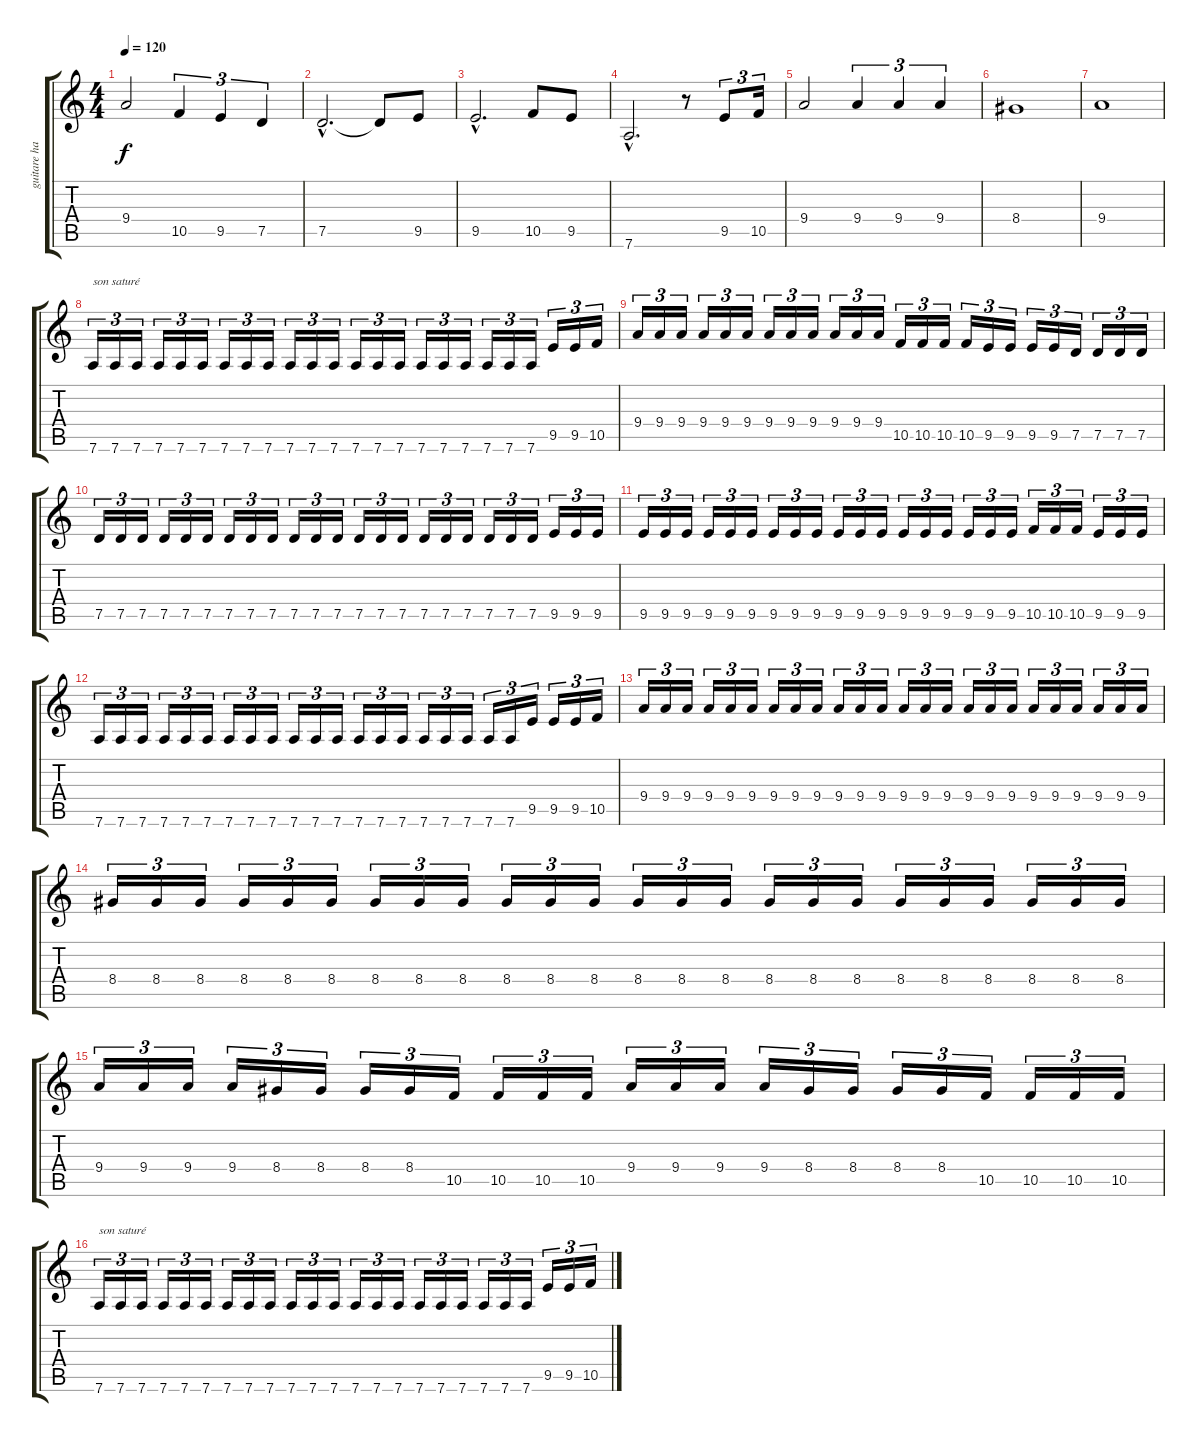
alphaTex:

\track ("guitare harmonisée et lead" "guitare ha") {instrument distortionguitar}
\staff {score tabs}
\tuning (D4 A3 F3 C3 G2 D2) {hide}
\ts (4 4)
\tempo 120
\clef g2
\ks c
9.4.2{dy f} 10.5.4{tu (3 2)} 9.5.4{tu (3 2)} 7.5.4{tu (3 2)} |
7.5{hac}.2{d} 7.5{t}.8 9.5.8 |
9.5{hac}.2{d} 10.5.8 9.5.8 |
7.6{hac}.2{d} r.8 9.5.8{tu (3 2)} 10.5.16{tu (3 2)} |
9.4.2 9.4.4{tu (3 2)} 9.4.4{tu (3 2)} 9.4.4{tu (3 2)} |
8.4.1 |
9.4.1 |
7.6.16{tu (3 2) txt "son saturé" instrument distortionguitar} 7.6.16{tu (3 2)} 7.6.16{tu (3 2)} 7.6.16{tu (3 2)} 7.6.16{tu (3 2)} 7.6.16{tu (3 2)} 7.6.16{tu (3 2)} 7.6.16{tu (3 2)} 7.6.16{tu (3 2)} 7.6.16{tu (3 2)} 7.6.16{tu (3 2)} 7.6.16{tu (3 2)} 7.6.16{tu (3 2)} 7.6.16{tu (3 2)} 7.6.16{tu (3 2)} 7.6.16{tu (3 2)} 7.6.16{tu (3 2)} 7.6.16{tu (3 2)} 7.6.16{tu (3 2)} 7.6.16{tu (3 2)} 7.6.16{tu (3 2)} 9.5.16{tu (3 2)} 9.5.16{tu (3 2)} 10.5.16{tu (3 2)} |
9.4.16{tu (3 2)} 9.4.16{tu (3 2)} 9.4.16{tu (3 2)} 9.4.16{tu (3 2)} 9.4.16{tu (3 2)} 9.4.16{tu (3 2)} 9.4.16{tu (3 2)} 9.4.16{tu (3 2)} 9.4.16{tu (3 2)} 9.4.16{tu (3 2)} 9.4.16{tu (3 2)} 9.4.16{tu (3 2)} 10.5.16{tu (3 2)} 10.5.16{tu (3 2)} 10.5.16{tu (3 2)} 10.5.16{tu (3 2)} 9.5.16{tu (3 2)} 9.5.16{tu (3 2)} 9.5.16{tu (3 2)} 9.5.16{tu (3 2)} 7.5.16{tu (3 2)} 7.5.16{tu (3 2)} 7.5.16{tu (3 2)} 7.5.16{tu (3 2)} |
7.5.16{tu (3 2)} 7.5.16{tu (3 2)} 7.5.16{tu (3 2)} 7.5.16{tu (3 2)} 7.5.16{tu (3 2)} 7.5.16{tu (3 2)} 7.5.16{tu (3 2)} 7.5.16{tu (3 2)} 7.5.16{tu (3 2)} 7.5.16{tu (3 2)} 7.5.16{tu (3 2)} 7.5.16{tu (3 2)} 7.5.16{tu (3 2)} 7.5.16{tu (3 2)} 7.5.16{tu (3 2)} 7.5.16{tu (3 2)} 7.5.16{tu (3 2)} 7.5.16{tu (3 2)} 7.5.16{tu (3 2)} 7.5.16{tu (3 2)} 7.5.16{tu (3 2)} 9.5.16{tu (3 2)} 9.5.16{tu (3 2)} 9.5.16{tu (3 2)} |
9.5.16{tu (3 2)} 9.5.16{tu (3 2)} 9.5.16{tu (3 2)} 9.5.16{tu (3 2)} 9.5.16{tu (3 2)} 9.5.16{tu (3 2)} 9.5.16{tu (3 2)} 9.5.16{tu (3 2)} 9.5.16{tu (3 2)} 9.5.16{tu (3 2)} 9.5.16{tu (3 2)} 9.5.16{tu (3 2)} 9.5.16{tu (3 2)} 9.5.16{tu (3 2)} 9.5.16{tu (3 2)} 9.5.16{tu (3 2)} 9.5.16{tu (3 2)} 9.5.16{tu (3 2)} 10.5.16{tu (3 2)} 10.5.16{tu (3 2)} 10.5.16{tu (3 2)} 9.5.16{tu (3 2)} 9.5.16{tu (3 2)} 9.5.16{tu (3 2)} |
7.6.16{tu (3 2)} 7.6.16{tu (3 2)} 7.6.16{tu (3 2)} 7.6.16{tu (3 2)} 7.6.16{tu (3 2)} 7.6.16{tu (3 2)} 7.6.16{tu (3 2)} 7.6.16{tu (3 2)} 7.6.16{tu (3 2)} 7.6.16{tu (3 2)} 7.6.16{tu (3 2)} 7.6.16{tu (3 2)} 7.6.16{tu (3 2)} 7.6.16{tu (3 2)} 7.6.16{tu (3 2)} 7.6.16{tu (3 2)} 7.6.16{tu (3 2)} 7.6.16{tu (3 2)} 7.6.16{tu (3 2)} 7.6.16{tu (3 2)} 9.5.16{tu (3 2)} 9.5.16{tu (3 2)} 9.5.16{tu (3 2)} 10.5.16{tu (3 2)} |
9.4.16{tu (3 2)} 9.4.16{tu (3 2)} 9.4.16{tu (3 2)} 9.4.16{tu (3 2)} 9.4.16{tu (3 2)} 9.4.16{tu (3 2)} 9.4.16{tu (3 2)} 9.4.16{tu (3 2)} 9.4.16{tu (3 2)} 9.4.16{tu (3 2)} 9.4.16{tu (3 2)} 9.4.16{tu (3 2)} 9.4.16{tu (3 2)} 9.4.16{tu (3 2)} 9.4.16{tu (3 2)} 9.4.16{tu (3 2)} 9.4.16{tu (3 2)} 9.4.16{tu (3 2)} 9.4.16{tu (3 2)} 9.4.16{tu (3 2)} 9.4.16{tu (3 2)} 9.4.16{tu (3 2)} 9.4.16{tu (3 2)} 9.4.16{tu (3 2)} |
8.4.16{tu (3 2)} 8.4.16{tu (3 2)} 8.4.16{tu (3 2)} 8.4.16{tu (3 2)} 8.4.16{tu (3 2)} 8.4.16{tu (3 2)} 8.4.16{tu (3 2)} 8.4.16{tu (3 2)} 8.4.16{tu (3 2)} 8.4.16{tu (3 2)} 8.4.16{tu (3 2)} 8.4.16{tu (3 2)} 8.4.16{tu (3 2)} 8.4.16{tu (3 2)} 8.4.16{tu (3 2)} 8.4.16{tu (3 2)} 8.4.16{tu (3 2)} 8.4.16{tu (3 2)} 8.4.16{tu (3 2)} 8.4.16{tu (3 2)} 8.4.16{tu (3 2)} 8.4.16{tu (3 2)} 8.4.16{tu (3 2)} 8.4.16{tu (3 2)} |
9.4.16{tu (3 2)} 9.4.16{tu (3 2)} 9.4.16{tu (3 2)} 9.4.16{tu (3 2)} 8.4.16{tu (3 2)} 8.4.16{tu (3 2)} 8.4.16{tu (3 2)} 8.4.16{tu (3 2)} 10.5.16{tu (3 2)} 10.5.16{tu (3 2)} 10.5.16{tu (3 2)} 10.5.16{tu (3 2)} 9.4.16{tu (3 2)} 9.4.16{tu (3 2)} 9.4.16{tu (3 2)} 9.4.16{tu (3 2)} 8.4.16{tu (3 2)} 8.4.16{tu (3 2)} 8.4.16{tu (3 2)} 8.4.16{tu (3 2)} 10.5.16{tu (3 2)} 10.5.16{tu (3 2)} 10.5.16{tu (3 2)} 10.5.16{tu (3 2)} |
7.6.16{tu (3 2) txt "son saturé" instrument distortionguitar} 7.6.16{tu (3 2)} 7.6.16{tu (3 2)} 7.6.16{tu (3 2)} 7.6.16{tu (3 2)} 7.6.16{tu (3 2)} 7.6.16{tu (3 2)} 7.6.16{tu (3 2)} 7.6.16{tu (3 2)} 7.6.16{tu (3 2)} 7.6.16{tu (3 2)} 7.6.16{tu (3 2)} 7.6.16{tu (3 2)} 7.6.16{tu (3 2)} 7.6.16{tu (3 2)} 7.6.16{tu (3 2)} 7.6.16{tu (3 2)} 7.6.16{tu (3 2)} 7.6.16{tu (3 2)} 7.6.16{tu (3 2)} 7.6.16{tu (3 2)} 9.5.16{tu (3 2)} 9.5.16{tu (3 2)} 10.5.16{tu (3 2)}
